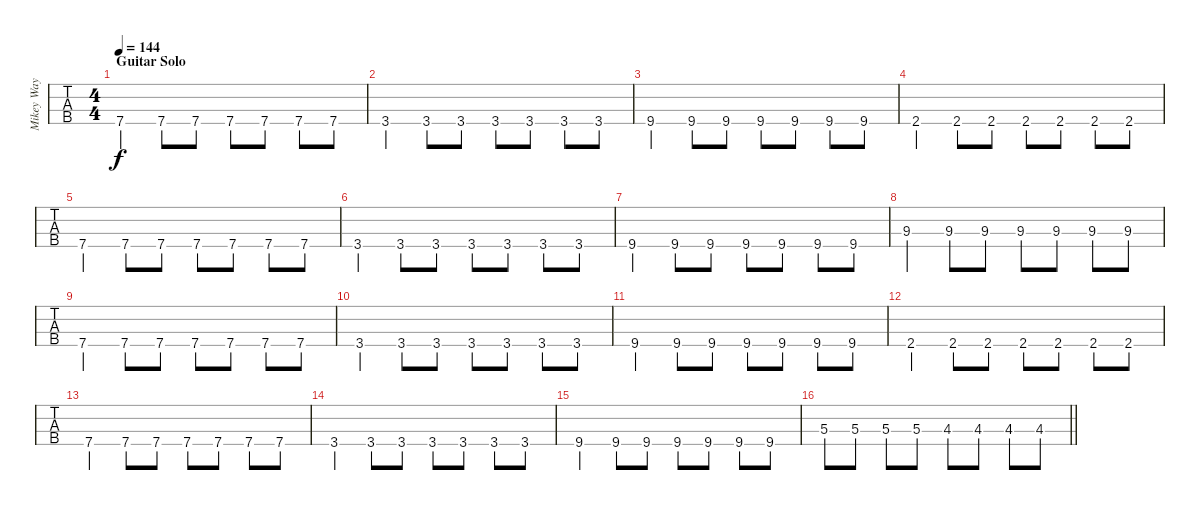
\track ("Mikey Way" "Mikey Way") {instrument electricbassfinger}
\staff {tabs}
\tuning (G2 D2 A1 E1) {hide}
\ts (4 4)
\section ("" "Guitar Solo")
\tempo 144
\clef f4
\ks c
7.4.4{dy f} 7.4.8 7.4.8 7.4.8 7.4.8 7.4.8 7.4.8 |
3.4.4 3.4.8 3.4.8 3.4.8 3.4.8 3.4.8 3.4.8 |
9.4.4 9.4.8 9.4.8 9.4.8 9.4.8 9.4.8 9.4.8 |
2.4.4 2.4.8 2.4.8 2.4.8 2.4.8 2.4.8 2.4.8 |
7.4.4 7.4.8 7.4.8 7.4.8 7.4.8 7.4.8 7.4.8 |
3.4.4 3.4.8 3.4.8 3.4.8 3.4.8 3.4.8 3.4.8 |
9.4.4 9.4.8 9.4.8 9.4.8 9.4.8 9.4.8 9.4.8 |
9.3.4 9.3.8 9.3.8 9.3.8 9.3.8 9.3.8 9.3.8 |
7.4.4 7.4.8 7.4.8 7.4.8 7.4.8 7.4.8 7.4.8 |
3.4.4 3.4.8 3.4.8 3.4.8 3.4.8 3.4.8 3.4.8 |
9.4.4 9.4.8 9.4.8 9.4.8 9.4.8 9.4.8 9.4.8 |
2.4.4 2.4.8 2.4.8 2.4.8 2.4.8 2.4.8 2.4.8 |
7.4.4 7.4.8 7.4.8 7.4.8 7.4.8 7.4.8 7.4.8 |
3.4.4 3.4.8 3.4.8 3.4.8 3.4.8 3.4.8 3.4.8 |
9.4.4 9.4.8 9.4.8 9.4.8 9.4.8 9.4.8 9.4.8 |
\barLineRight lightlight
5.3.8 5.3.8 5.3.8 5.3.8 4.3.8 4.3.8 4.3.8 4.3.8
